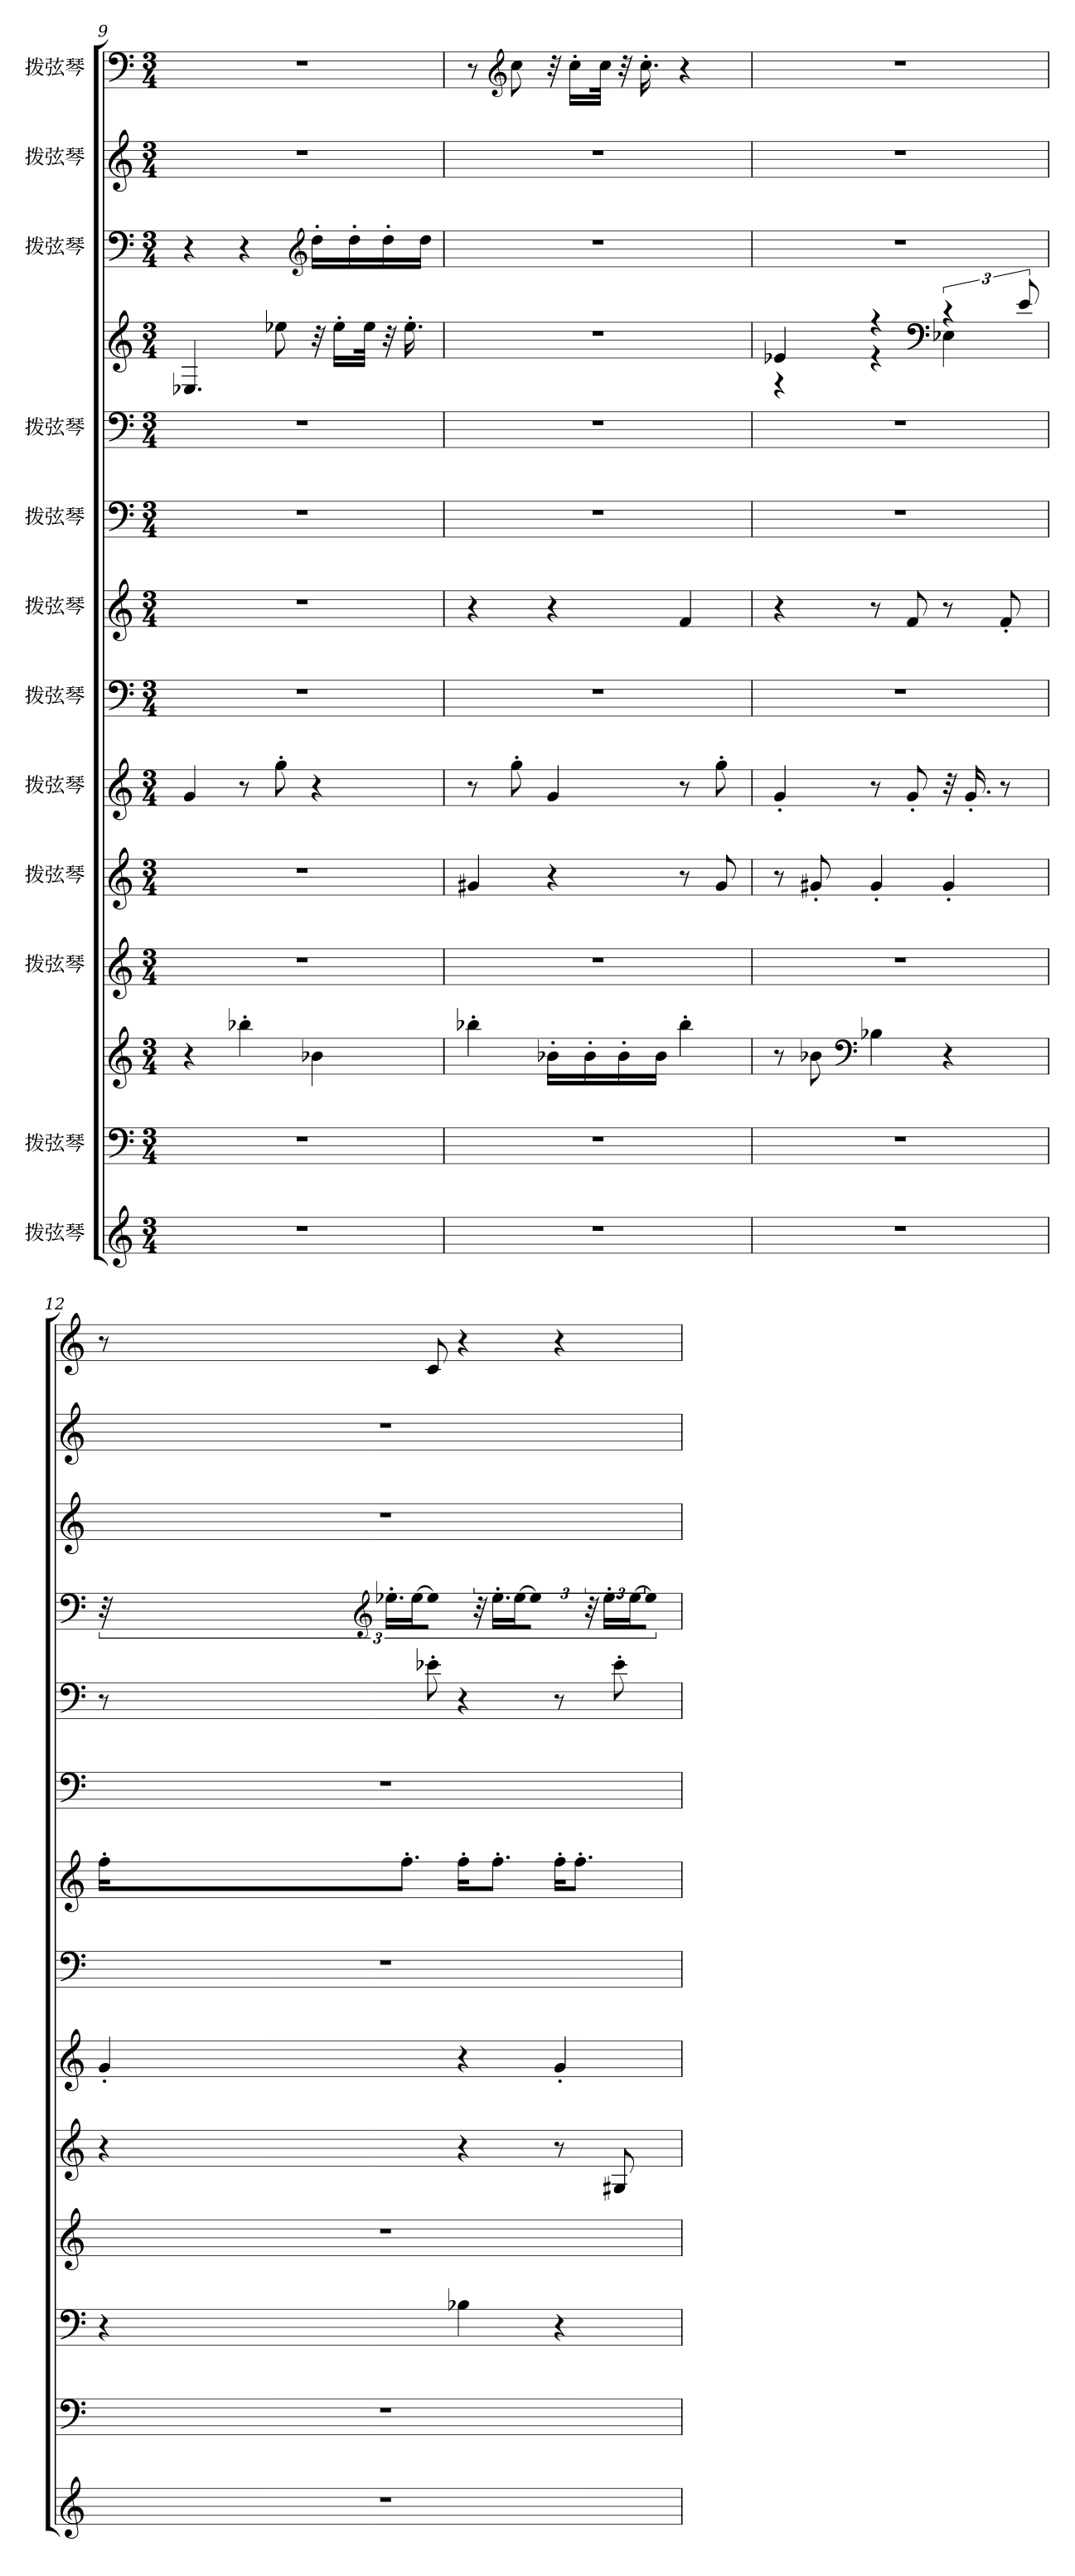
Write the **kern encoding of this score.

**kern	**kern	**kern	**kern	**kern	**kern	**kern	**kern	**kern	**kern	**kern	**kern	**kern	**kern
*part12	*part11	*part11	*part10	*part9	*part8	*part7	*part6	*part5	*part4	*part4	*part3	*part2	*part1
*staff14	*staff13	*staff12	*staff11	*staff10	*staff9	*staff8	*staff7	*staff6	*staff5	*staff4	*staff3	*staff2	*staff1
*I"拨弦琴	*I"拨弦琴	*	*I"拨弦琴	*I"拨弦琴	*I"拨弦琴	*I"拨弦琴	*I"拨弦琴	*I"拨弦琴	*I"拨弦琴	*	*I"拨弦琴	*I"拨弦琴	*I"拨弦琴
*clefG2	*clefF4	*clefG2	*clefG2	*clefG2	*clefG2	*clefF4	*clefG2	*clefF4	*clefF4	*clefG2	*clefF4	*clefG2	*clefF4
*k[]	*k[]	*k[]	*k[]	*k[]	*k[]	*k[]	*k[]	*k[]	*k[]	*k[]	*k[]	*k[]	*k[]
*M3/4	*M3/4	*M3/4	*M3/4	*M3/4	*M3/4	*M3/4	*M3/4	*M3/4	*M3/4	*M3/4	*M3/4	*M3/4	*M3/4
=9	=9	=9	=9	=9	=9	=9	=9	=9	=9	=9	=9	=9	=9
2.r	2.r	4r	2.r	2.r	4g/	2.r	2.r	2.r	2.r	4.E-X/	4r	2.r	2.r
.	.	4bb-X'\	.	.	8r	.	.	.	.	.	4r	.	.
.	.	.	.	.	8gg'\	.	.	.	.	8ee-X\	.	.	.
*	*	*	*	*	*	*	*	*	*	*	*clefG2	*	*
.	.	4b-X\	.	.	4r	.	.	.	.	32r	16dd'\LL	.	.
.	.	.	.	.	.	.	.	.	.	16ee-'\LL	.	.	.
.	.	.	.	.	.	.	.	.	.	.	16dd'\	.	.
.	.	.	.	.	.	.	.	.	.	32ee-\JJk	.	.	.
.	.	.	.	.	.	.	.	.	.	32r	16dd'\	.	.
.	.	.	.	.	.	.	.	.	.	16.ee-'\	.	.	.
.	.	.	.	.	.	.	.	.	.	.	16dd\JJ	.	.
!!LO:PB:g=z
=10	=10	=10	=10	=10	=10	=10	=10	=10	=10	=10	=10	=10	=10
2.r	2.r	4bb-X'\	2.r	4g#X/	8r	2.r	4r	2.r	2.r	2.r	2.r	2.r	8r
*	*	*	*	*	*	*	*	*	*	*	*	*	*clefG2
.	.	.	.	.	8gg'\	.	.	.	.	.	.	.	8cc\
.	.	16b-X'\LL	.	4r	4g/	.	4r	.	.	.	.	.	32r
.	.	.	.	.	.	.	.	.	.	.	.	.	16cc'\LL
.	.	16b-'\	.	.	.	.	.	.	.	.	.	.	.
.	.	.	.	.	.	.	.	.	.	.	.	.	32cc\JJk
.	.	16b-'\	.	.	.	.	.	.	.	.	.	.	32r
.	.	.	.	.	.	.	.	.	.	.	.	.	16.cc'\
.	.	16b-\JJ	.	.	.	.	.	.	.	.	.	.	.
.	.	4bb-'\	.	8r	8r	.	4f/	.	.	.	.	.	4r
.	.	.	.	8g#/	8gg'\	.	.	.	.	.	.	.	.
=11	=11	=11	=11	=11	=11	=11	=11	=11	=11	=11	=11	=11	=11
*	*	*	*	*	*	*	*	*	*	*^	*	*	*
2.r	2.r	8r	2.r	8r	4g'/	2.r	4r	2.r	2.r	4e-X/	4r	2.r	2.r	2.r
.	.	8b-X\	.	8g#X'/	.	.	.	.	.	.	.	.	.	.
*	*	*clefF4	*	*	*	*	*	*	*	*	*	*	*	*
.	.	4B-X\	.	4g#'/	8r	.	8r	.	.	4r	4r	.	.	.
.	.	.	.	.	8g'/	.	8f/	.	.	.	.	.	.	.
*	*	*	*	*	*	*	*	*	*	*clefF4	*	*	*	*
.	.	4r	.	4g#'/	32r	.	8r	.	.	6r	4E-X\	.	.	.
.	.	.	.	.	16.g'/	.	.	.	.	.	.	.	.	.
.	.	.	.	.	8r	.	8f'/	.	.	.	.	.	.	.
.	.	.	.	.	.	.	.	.	.	12e-/	.	.	.	.
*	*	*	*	*	*	*	*	*	*	*v	*v	*	*	*
=12	=12	=12	=12	=12	=12	=12	=12	=12	=12	=12	=12	=12	=12
2.r	2.r	4r	2.r	4r	4g'/	2.r	16ff'\KL	2.r	8r	48r	2.r	2.r	8r
*	*	*	*	*	*	*	*	*	*	*clefG2	*	*	*
.	.	.	.	.	.	.	.	.	.	24.ee-X'\LL	.	.	.
.	.	.	.	.	.	.	8.ff'\J	.	.	.	.	.	.
.	.	.	.	.	.	.	.	.	.	[24ee-\J	.	.	.
.	.	.	.	.	.	.	.	.	8e-X'\	8ee-\J]	.	.	8c/
.	.	4B-X\	.	4r	4r	.	16ff'\KL	.	4r	48r	.	.	4r
.	.	.	.	.	.	.	.	.	.	24.ee-'\LL	.	.	.
.	.	.	.	.	.	.	8.ff'\J	.	.	.	.	.	.
.	.	.	.	.	.	.	.	.	.	[24ee-\J	.	.	.
.	.	.	.	.	.	.	.	.	.	8ee-\J]	.	.	.
.	.	4r	.	8r	4g'/	.	16ff'\KL	.	8r	48r	.	.	4r
.	.	.	.	.	.	.	.	.	.	24.ee-'\LL	.	.	.
.	.	.	.	.	.	.	8.ff'\J	.	.	.	.	.	.
.	.	.	.	.	.	.	.	.	.	[24ee-\J	.	.	.
.	.	.	.	8G#X/	.	.	.	.	8e-'\	8ee-\J]	.	.	.
=	=	=	=	=	=	=	=	=	=	=	=	=	=
*-	*-	*-	*-	*-	*-	*-	*-	*-	*-	*-	*-	*-	*-
